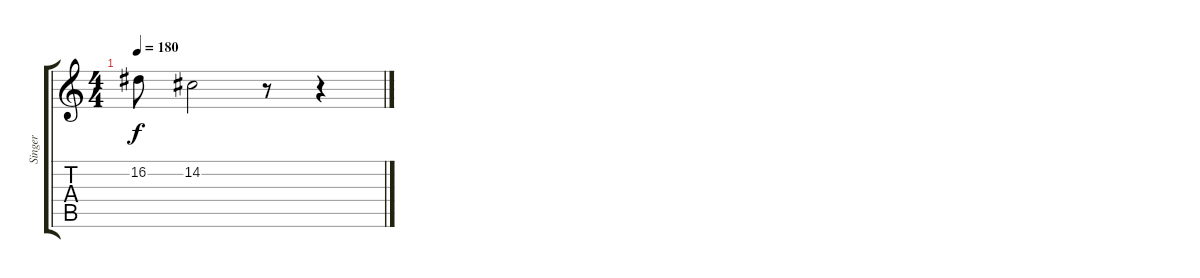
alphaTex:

\track ("Singer" "Singer") {instrument acousticgrandpiano}
\staff {score tabs}
\tuning (E4 B3 G3 D3 A2 E2) {hide}
\ts (4 4)
\tempo 180
\clef g2
\ks c
16.2.8{dy f} 14.2.2 r.8 r.4
